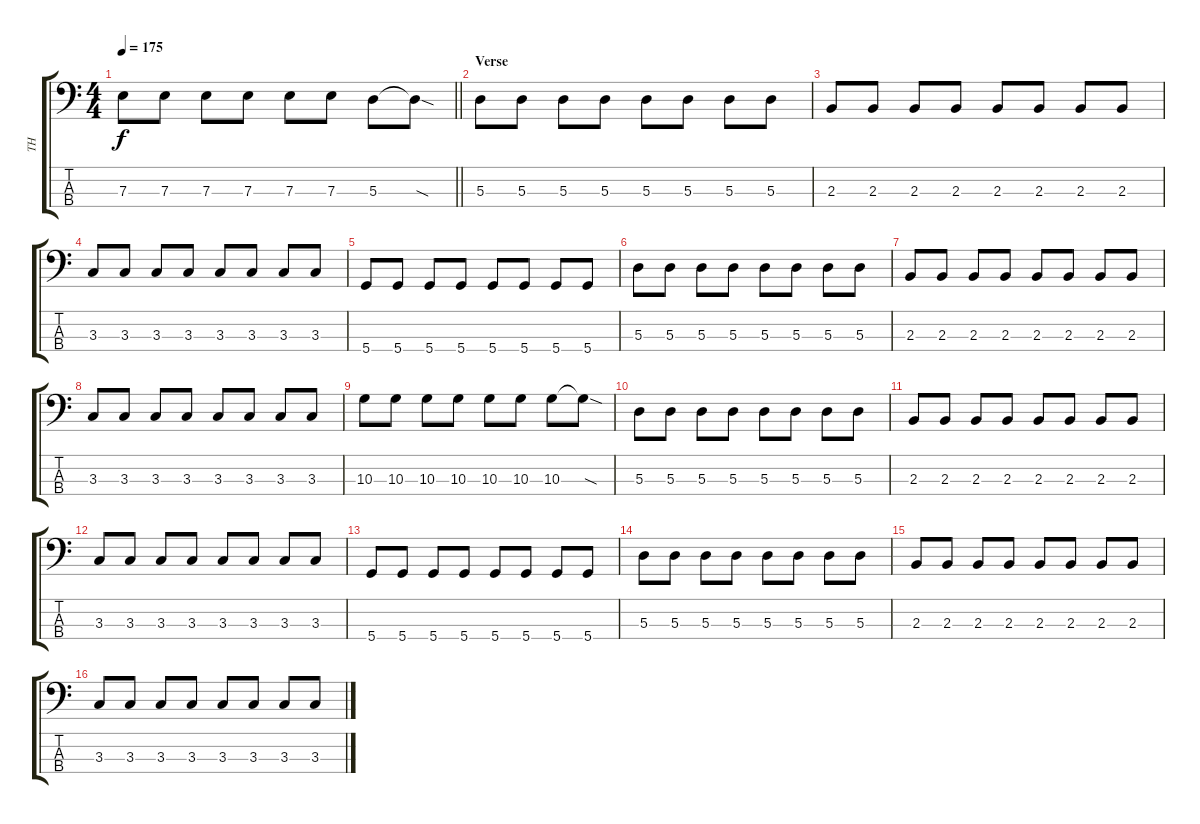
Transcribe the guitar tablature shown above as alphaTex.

\track ("TH" "TH") {instrument electricbassfinger}
\staff {score tabs}
\tuning (G2 D2 A1 D1) {hide}
\ts (4 4)
\tempo 175
\clef f4
\barLineRight lightlight
\ks c
7.3.8{dy f} 7.3.8 7.3.8 7.3.8 7.3.8 7.3.8 5.3.8 5.3{sod t}.8 |
\section ("" "Verse")
5.3.8 5.3.8 5.3.8 5.3.8 5.3.8 5.3.8 5.3.8 5.3.8 |
2.3.8 2.3.8 2.3.8 2.3.8 2.3.8 2.3.8 2.3.8 2.3.8 |
3.3.8 3.3.8 3.3.8 3.3.8 3.3.8 3.3.8 3.3.8 3.3.8 |
5.4.8 5.4.8 5.4.8 5.4.8 5.4.8 5.4.8 5.4.8 5.4.8 |
5.3.8 5.3.8 5.3.8 5.3.8 5.3.8 5.3.8 5.3.8 5.3.8 |
2.3.8 2.3.8 2.3.8 2.3.8 2.3.8 2.3.8 2.3.8 2.3.8 |
3.3.8 3.3.8 3.3.8 3.3.8 3.3.8 3.3.8 3.3.8 3.3.8 |
10.3.8 10.3.8 10.3.8 10.3.8 10.3.8 10.3.8 10.3.8 10.3{sod t}.8 |
5.3.8 5.3.8 5.3.8 5.3.8 5.3.8 5.3.8 5.3.8 5.3.8 |
2.3.8 2.3.8 2.3.8 2.3.8 2.3.8 2.3.8 2.3.8 2.3.8 |
3.3.8 3.3.8 3.3.8 3.3.8 3.3.8 3.3.8 3.3.8 3.3.8 |
5.4.8 5.4.8 5.4.8 5.4.8 5.4.8 5.4.8 5.4.8 5.4.8 |
5.3.8 5.3.8 5.3.8 5.3.8 5.3.8 5.3.8 5.3.8 5.3.8 |
2.3.8 2.3.8 2.3.8 2.3.8 2.3.8 2.3.8 2.3.8 2.3.8 |
3.3.8 3.3.8 3.3.8 3.3.8 3.3.8 3.3.8 3.3.8 3.3.8
